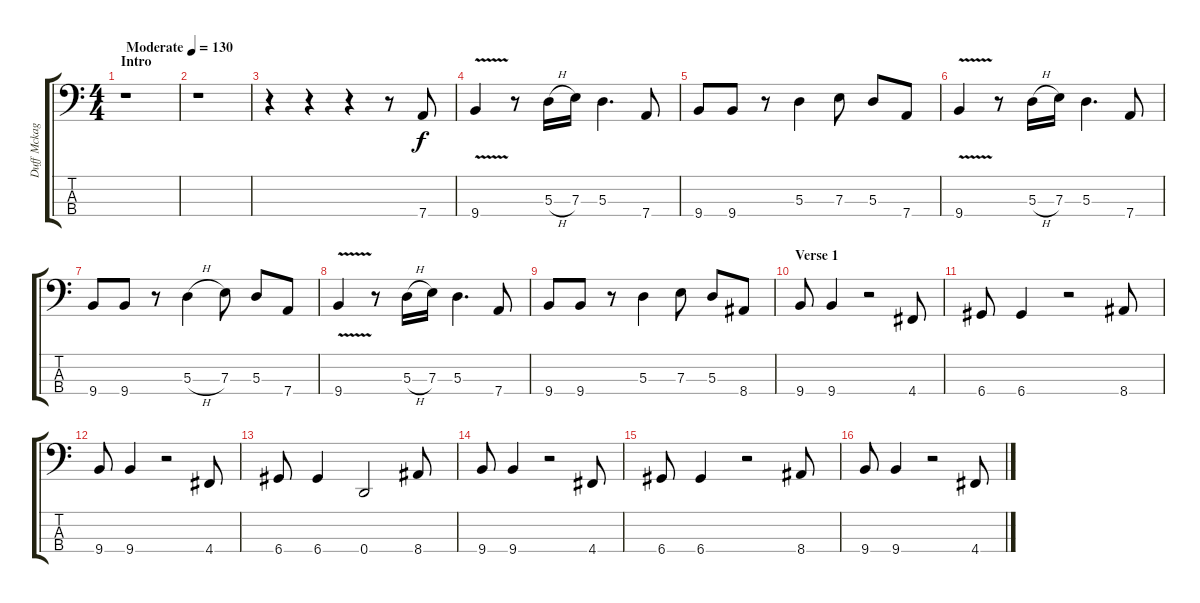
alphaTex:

\track ("Duff Mckagan" "Duff Mckag") {instrument electricbasspick}
\staff {score tabs}
\tuning (G2 D2 A1 D1) {hide}
\ts (4 4)
\section ("" "Intro")
\tempo (130 "Moderate")
\clef f4
\ks c
r.1{dy f instrument electricbasspick} |
r.1 |
r.4 r.4 r.4 r.8 7.4.8 |
9.4{v}.4 r.8 5.3{h}.16 7.3.16 5.3.4{d} 7.4.8 |
9.4.8 9.4.8 r.8 5.3.4 7.3.8 5.3.8 7.4.8 |
9.4{v}.4 r.8 5.3{h}.16 7.3.16 5.3.4{d} 7.4.8 |
9.4.8 9.4.8 r.8 5.3{h}.4 7.3.8 5.3.8 7.4.8 |
9.4{v}.4 r.8 5.3{h}.16 7.3.16 5.3.4{d} 7.4.8 |
9.4.8 9.4.8 r.8 5.3.4 7.3.8 5.3.8 8.4.8 |
\section ("" "Verse 1")
9.4.8 9.4.4 r.2 4.4.8 |
6.4.8 6.4.4 r.2 8.4.8 |
9.4.8 9.4.4 r.2 4.4.8 |
6.4.8 6.4.4 0.4.2 8.4.8 |
9.4.8 9.4.4 r.2 4.4.8 |
6.4.8 6.4.4 r.2 8.4.8 |
9.4.8 9.4.4 r.2 4.4.8
